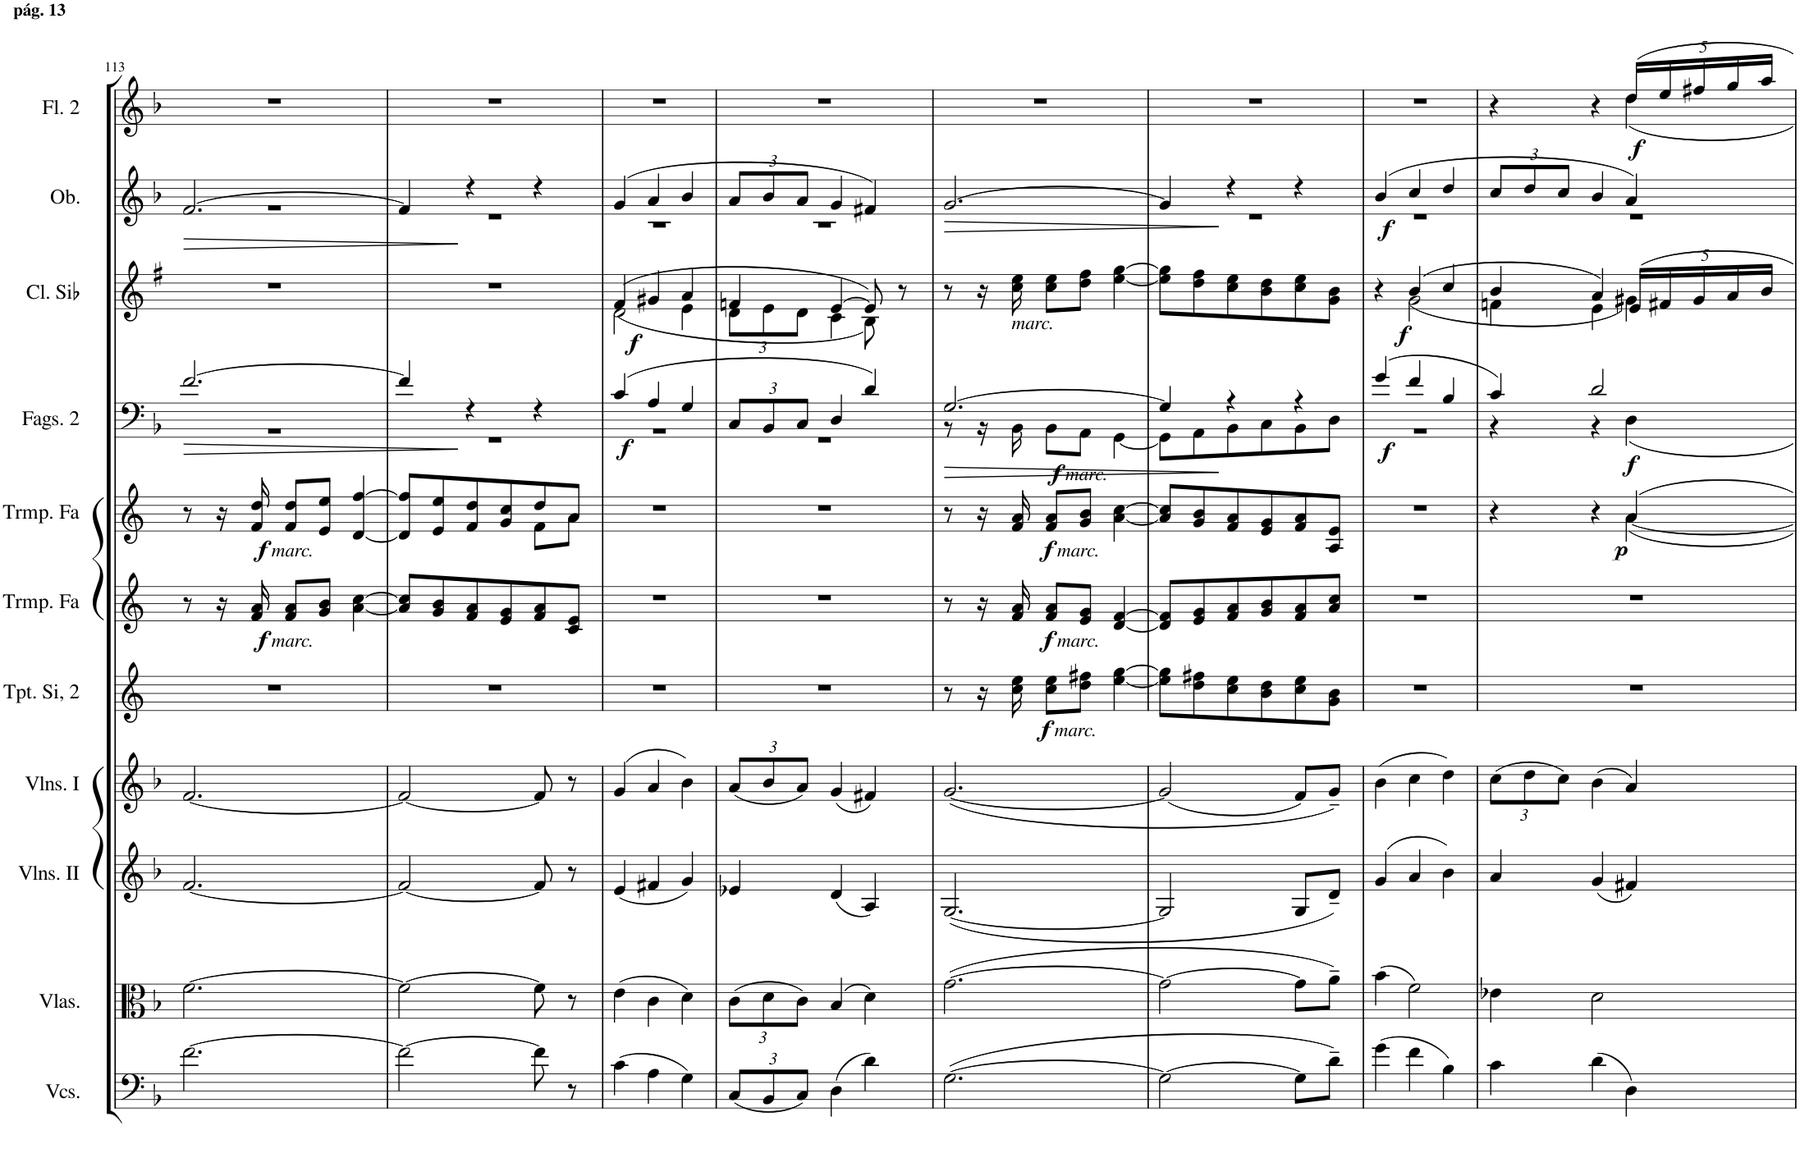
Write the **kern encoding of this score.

**kern	**kern	**kern	**kern	**kern	**dynam	**kern	**dynam	**kern	**dynam	**kern	**dynam	**kern	**dynam	**kern	**dynam	**kern	**dynam
*part11	*part10	*part9	*part8	*part7	*part7	*part6	*part6	*part5	*part5	*part4	*part4	*part3	*part3	*part2	*part2	*part1	*part1
*staff11	*staff10	*staff9	*staff8	*staff7	*staff7	*staff6	*staff6	*staff5	*staff5	*staff4	*staff4	*staff3	*staff3	*staff2	*staff2	*staff1	*staff1
*I"Violonchelos	*I"Violas	*I"Violines II	*I"Violines I	*I"Trompeta en Si, 2	*	*I"Trompa en Fa, 2	*	*I"Trompa en Fa, 2	*	*I"Fagotes, 2	*	*I"Clarinete en Sib	*	*I"Oboes, 2	*	*I"Flautas 2	*
*I'Vcs.	*I'Vlas.	*I'Vlns. II	*I'Vlns. I	*I'Tpt. Si, 2	*	*I'Trmp. Fa, 2	*	*I'Trmp. Fa, 2	*	*I'Fags. 2	*	*I'Cl. Sib	*	*I'Ob., 2	*	*I'Fl. 2	*
!!LO:PB:g=z
*clefF4	*clefC3	*clefG2	*clefG2	*clefG2	*	*clefG2	*	*clefG2	*	*clefF4	*	*clefG2	*	*clefG2	*	*clefG2	*
*	*	*	*	*Trd1c2	*	*Trd4c7	*	*Trd4c7	*	*	*	*Trd1c2	*	*	*	*	*
*k[b-]	*k[b-]	*k[b-]	*k[b-]	*k[]	*	*k[]	*	*k[]	*	*k[b-]	*	*k[f#]	*	*k[b-]	*	*k[b-]	*
*M3/4	*M3/4	*M3/4	*M3/4	*M3/4	*	*M3/4	*	*M3/4	*	*M3/4	*	*M3/4	*	*M3/4	*	*M3/4	*
=113	=113	=113	=113	=113	=113	=113	=113	=113	=113	=113	=113	=113	=113	=113	=113	=113	=113
!	!	!	!	!	!	!	!	!	!	!	!	!	!	!	!	!LO:TX:a:B:t=pág. 13	!
!	!	!	!	!	!	!	!	!	!	!	!LO:HP:b	!	!	!	!LO:HP:b	!	!
*	*	*	*	*	*	*	*	*	*	*^	*	*	*	*^	*	*	*
[2.f\	[2.f\	[2.f/	[2.f/	2.r	.	8r	.	8r	.	[2.f/	2.r	>	2.r	.	[2.f/	2.r	>	2.r	.
.	.	.	.	.	.	16r	.	16r	.	.	.	.	.	.	.	.	.	.	.
!	!	!	!	!	!	!	!LO:DY:b	!	!	!	!	!	!	!	!	!	!	!	!
!	!	!	!	!	!	!	!LO:DY:n=1:b	!	!LO:DY:b	!	!	!	!	!	!	!	!	!	!
!	!	!	!	!	!	!	!	!	!LO:DY:n=1:b	!	!	!	!	!	!	!	!	!	!
.	.	.	.	.	.	16f/ 16a/	f other-dynamics	16f/ 16dd/	f other-dynamics	.	.	.	.	.	.	.	.	.	.
.	.	.	.	.	.	8f/ 8a/L	.	8f/ 8dd/L	.	.	.	.	.	.	.	.	.	.	.
.	.	.	.	.	.	8g/ 8b/J	.	8e/ 8ee/J	.	.	.	.	.	.	.	.	.	.	.
.	.	.	.	.	.	[4a\ [4cc\	.	[4d/ [4ff/	.	.	.	.	.	.	.	.	.	.	.
=114	=114	=114	=114	=114	=114	=114	=114	=114	=114	=114	=114	=114	=114	=114	=114	=114	=114	=114	=114
*	*	*	*	*	*	*	*	*^	*	*	*	*	*	*	*	*	*	*	*
2f\_	2f\_	2f/_	2f/_	2.r	.	8a/] 8cc/]L	.	8d/] 8ff/]L	2ryy	.	4f/]	2.r	.	2.r	.	4f/]	2.r	.	2.r	.
.	.	.	.	.	.	8g/ 8b/	.	8e/ 8ee/	.	.	.	.	.	.	.	.	.	.	.	.
.	.	.	.	.	.	8f/ 8a/	.	8f/ 8dd/	.	.	4r	.	]	.	.	4r	.	]	.	.
.	.	.	.	.	.	8e/ 8g/	.	8g/ 8cc/	.	.	.	.	.	.	.	.	.	.	.	.
8f\]	8f\]	8f/]	8f/]	.	.	8f/ 8a/	.	8dd/	8f\L	.	4r	.	.	.	.	4r	.	.	.	.
8r	8r	8r	8r	.	.	8c/ 8e/J	.	8a/J	8a\J	.	.	.	.	.	.	.	.	.	.	.
=115	=115	=115	=115	=115	=115	=115	=115	=115	=115	=115	=115	=115	=115	=115	=115	=115	=115	=115	=115	=115
*	*	*	*	*	*	*	*	*	*	*	*	*	*	*^	*	*	*	*	*	*
!	!	!	!	!	!	!	!	!	!	!	!	!	!LO:DY:b	!	!	!LO:DY:b	!	!	!	!	!
*	*	*	*	*	*	*	*	*v	*v	*	*	*	*	*	*	*	*	*	*	*	*
(4c\	(4e\	(4e/	(4g/	2.r	.	2.r	.	2.r	.	(4c/	2.r	f	(4f#/	(2d\	f	(4g/	2.r	.	2.r	.
4A\	4c\	4f#X/	4a/	.	.	.	.	.	.	4A/	.	.	4g#X/	.	.	4a/	.	.	.	.
4G\)	4d\)	4g/)	4b-\)	.	.	.	.	.	.	4G/	.	.	4a/	4e\	.	4b-/	.	.	.	.
=116	=116	=116	=116	=116	=116	=116	=116	=116	=116	=116	=116	=116	=116	=116	=116	=116	=116	=116	=116	=116
*Xbrackettup	*Xbrackettup	*	*Xbrackettup	*	*	*	*	*	*	*Xbrackettup	*	*	*	*Xbrackettup	*	*Xbrackettup	*	*	*	*
(12C/L	(12c\L	4e-X/	(12a/L	2.r	.	2.r	.	2.r	.	12C/L	2.r	.	4fn/	12d\L	.	12a/L	2.r	.	2.r	.
12BB-/	12d\	.	12b-/	.	.	.	.	.	.	12BB-/	.	.	.	12e\	.	12b-/	.	.	.	.
12C/J)	12c\J)	.	12a/J)	.	.	.	.	.	.	12C/J	.	.	.	12d\J	.	12a/J	.	.	.	.
(4D\	(4B-/	(4d/	(4g/	.	.	.	.	.	.	4D/	.	.	[4e/	4c\	.	4g/	.	.	.	.
4d\)	4d\)	4A/)	4f#X/)	.	.	.	.	.	.	4d/)	.	.	8e/])	8B\)	.	4f#X/)	.	.	.	.
.	.	.	.	.	.	.	.	.	.	.	.	.	8r	8ryy	.	.	.	.	.	.
*	*	*	*	*	*	*	*	*	*	*	*	*	*	*	*	*v	*v	*	*	*
=117	=117	=117	=117	=117	=117	=117	=117	=117	=117	=117	=117	=117	=117	=117	=117	=117	=117	=117	=117
!	!	!	!	!	!	!	!	!	!	!	!	!LO:HP:b	!	!	!	!	!LO:HP:b	!	!
*	*	*	*	*	*	*	*	*	*	*	*	*	*v	*v	*	*	*	*	*
([2.G\	([2.g\	([2.G/	([2.g/	8r	.	8r	.	8r	.	[2.G/	8r	>	8r	.	[2.g/	>	2.r	.
.	.	.	.	16r	.	16r	.	16r	.	.	16r	.	16r	.	.	.	.	.
!	!	!	!	!	!	!	!	!	!	!	!	!	!LO:TX:b:i:t=marc.	!	!	!	!	!
!	!	!	!	!	!LO:DY:b	!	!	!	!	!	!	!	!	!	!	!	!	!
!	!	!	!	!	!LO:DY:n=1:b	!	!LO:DY:b	!	!	!	!	!	!	!	!	!	!	!
!	!	!	!	!	!	!	!LO:DY:n=1:b	!	!LO:DY:b	!	!	!	!	!	!	!	!	!
!	!	!	!	!	!	!	!	!	!LO:DY:n=1:b	!	!	!	!	!	!	!	!	!
.	.	.	.	16cc\ 16ee\	f other-dynamics	16f/ 16a/	f other-dynamics	16f/ 16a/	f other-dynamics	.	16BB-\	.	16cc\ 16ee\	.	.	.	.	.
!	!	!	!	!	!	!	!	!	!	!	!	!LO:DY:b	!	!	!	!	!	!
!	!	!	!	!	!	!	!	!	!	!	!	!LO:DY:n=1:b	!	!	!	!	!	!
.	.	.	.	8cc\ 8ee\L	.	8f/ 8a/L	.	8f/ 8a/L	.	.	8BB-\L	f other-dynamics	8cc\ 8ee\L	.	.	.	.	.
.	.	.	.	8dd\ 8ff#X\J	.	8e/ 8g/J	.	8g/ 8b/J	.	.	8AA\J	.	8dd\ 8ff#\J	.	.	.	.	.
.	.	.	.	[4ee\ [4gg\	.	[4d/ [4f/	.	[4a\ [4cc\	.	.	[4GG\	.	[4ee\ [4gg\	.	.	.	.	.
=118	=118	=118	=118	=118	=118	=118	=118	=118	=118	=118	=118	=118	=118	=118	=118	=118	=118	=118
*	*	*	*	*	*	*	*	*	*	*	*	*	*	*	*^	*	*	*
2G\_	2g\_	2G/]	(2g/]	8ee\] 8gg\]L	.	8d/] 8f/]L	.	8a/] 8cc/]L	.	4G/]	8GG\L]	.	8ee\] 8gg\]L	.	4g/]	2.r	.	2.r	.
.	.	.	.	8dd\ 8ff#X\	.	8e/ 8g/	.	8g/ 8b/	.	.	8AA\	.	8dd\ 8ff#\	.	.	.	.	.	.
.	.	.	.	8cc\ 8ee\	.	8f/ 8a/	.	8f/ 8a/	.	4r	8BB-\	]	8cc\ 8ee\	.	4r	.	]	.	.
.	.	.	.	8b\ 8dd\	.	8g/ 8b/	.	8e/ 8g/	.	.	8C\	.	8b\ 8dd\	.	.	.	.	.	.
8G\L]	8g\L]	8G/L	8f/L)	8cc\ 8ee\	.	8f/ 8a/	.	8f/ 8a/	.	4r	8BB-\	.	8cc\ 8ee\	.	4r	.	.	.	.
8d~\J)	8a~\J)	8d~/J)	8g~/J)	8g\ 8b\J	.	8a/ 8cc/J	.	8A/ 8e/J	.	.	8D\J	.	8g\ 8b\J	.	.	.	.	.	.
=119	=119	=119	=119	=119	=119	=119	=119	=119	=119	=119	=119	=119	=119	=119	=119	=119	=119	=119	=119
*	*	*	*	*	*	*	*	*	*	*	*	*	*^	*	*	*	*	*	*
!	!	!	!	!	!	!	!	!	!	!	!	!LO:DY:b	!	!	!	!	!	!LO:DY:b	!	!
(4g\	(4b-\	(4g/	(4b-\	2.r	.	2.r	.	2.r	.	(4g/	2.r	f	4r	4ryy	.	(4b-/	2.r	f	2.r	.
!	!	!	!	!	!	!	!	!	!	!	!	!	!	!	!LO:DY:b	!	!	!	!	!
4f\	2f\)	4a/	4cc\	.	.	.	.	.	.	4f/	.	.	(4b/	(2g\	f	4cc/	.	.	.	.
4B-\)	.	4b-\)	4dd\)	.	.	.	.	.	.	4B-/	.	.	4cc/	.	.	4dd/	.	.	.	.
=120	=120	=120	=120	=120	=120	=120	=120	=120	=120	=120	=120	=120	=120	=120	=120	=120	=120	=120	=120	=120
*	*	*	*	*	*	*	*	*^	*	*	*	*	*	*	*	*	*	*	*^	*
4c\	4e-X\	4a/	(12cc\L	2.r	.	2.r	.	4r	4ryy	.	4c/)	4r	.	4b/	4fn\	.	12cc/L	2.r	.	4r	4ryy	.
.	.	.	12dd\	.	.	.	.	.	.	.	.	.	.	.	.	.	12dd/	.	.	.	.	.
.	.	.	12cc\J)	.	.	.	.	.	.	.	.	.	.	.	.	.	12cc/J	.	.	.	.	.
(4d\	2d\	(4g/	(4b-\	.	.	.	.	4r	4ryy	.	2d/	4r	.	4a/)	4e\	.	4b-/	.	.	4r	4ryy	.
*	*	*	*	*	*	*	*	*	*	*	*	*	*	*	*	*	*	*	*	*Xbrackettup	*	*
!	!	!	!	!	!	!	!	!	!	!LO:DY:b	!	!	!LO:DY:b	!	!	!	!	!	!	!	!	!LO:DY:b
4D\)	.	4f#X/)	4a/)	.	.	.	.	4a/	[4a\	p	.	4D\	f	20e/LL	4g#X\)	.	4a/)	.	.	20dd/LL	4dd\	f
.	.	.	.	.	.	.	.	.	.	.	.	.	.	20f#X/	.	.	.	.	.	20ee/	.	.
.	.	.	.	.	.	.	.	.	.	.	.	.	.	20g#/	.	.	.	.	.	20ff#X/	.	.
.	.	.	.	.	.	.	.	.	.	.	.	.	.	20a/	.	.	.	.	.	20gg/	.	.
.	.	.	.	.	.	.	.	.	.	.	.	.	.	20b/JJ	.	.	.	.	.	20aa/JJ	.	.
*	*	*	*	*	*	*	*	*v	*v	*	*	*	*	*v	*v	*	*v	*v	*	*v	*v	*
*	*	*	*	*	*	*	*	*	*	*v	*v	*	*	*	*	*	*	*
=	=	=	=	=	=	=	=	=	=	=	=	=	=	=	=	=	=
*-	*-	*-	*-	*-	*-	*-	*-	*-	*-	*-	*-	*-	*-	*-	*-	*-	*-
